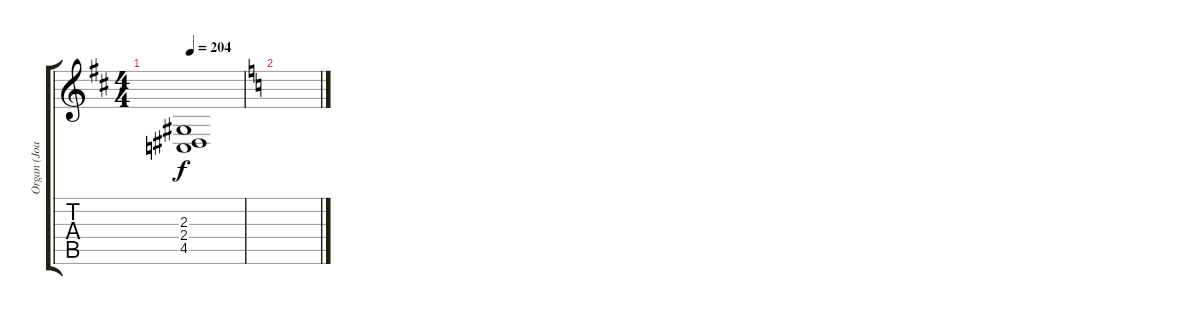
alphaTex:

\track ("Organ (Joakim Svalberg)" "Organ (Joa") {instrument churchorgan}
\staff {score tabs}
\tuning (Eb4 Bb3 Gb3 Db3 Ab2 Eb2) {hide}
\ts (4 4)
\tempo 204
\clef g2
\ks d
(2.3 2.4 4.5).1{dy f} |
\ks c
